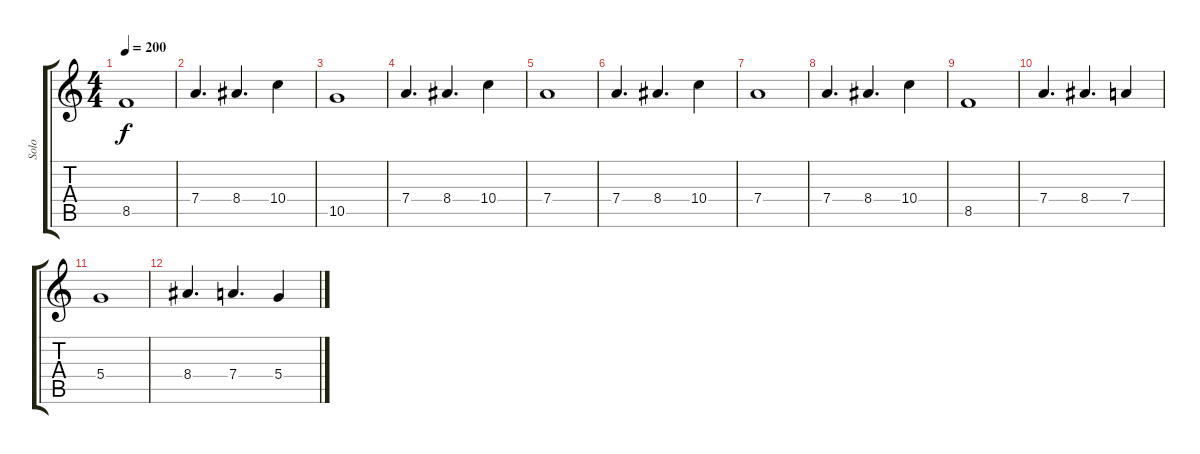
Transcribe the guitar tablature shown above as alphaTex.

\track ("Solo" "Solo") {instrument overdrivenguitar}
\staff {score tabs}
\tuning (E4 B3 G3 D3 A2 E2) {hide}
\ts (4 4)
\tempo 200
\clef g2
\ks c
8.5.1{dy f instrument overdrivenguitar} |
7.4.4{d} 8.4.4{d} 10.4.4 |
10.5.1 |
7.4.4{d} 8.4.4{d} 10.4.4 |
7.4.1 |
7.4.4{d} 8.4.4{d} 10.4.4 |
7.4.1 |
7.4.4{d} 8.4.4{d} 10.4.4 |
8.5.1 |
7.4.4{d} 8.4.4{d} 7.4.4 |
5.4.1 |
8.4.4{d} 7.4.4{d} 5.4.4
